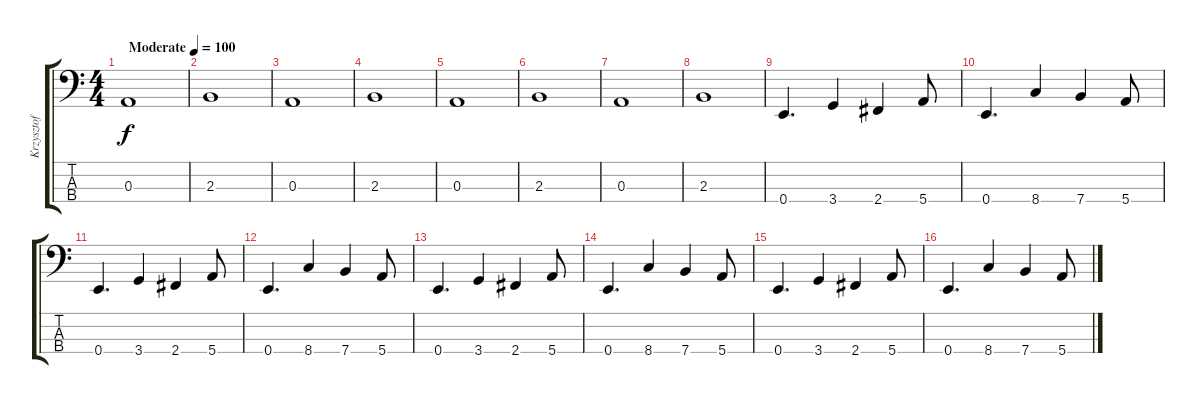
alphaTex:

\track ("Krzysztof Oset" "Krzysztof ") {instrument electricbassfinger}
\staff {score tabs}
\tuning (G2 D2 A1 E1) {hide}
\ts (4 4)
\tempo (100 "Moderate")
\clef f4
\ks c
0.3.1{dy f instrument electricbassfinger} |
2.3.1 |
0.3.1 |
2.3.1 |
0.3.1 |
2.3.1 |
0.3.1 |
2.3.1 |
0.4.4{d} 3.4.4 2.4.4 5.4.8 |
0.4.4{d} 8.4.4 7.4.4 5.4.8 |
0.4.4{d} 3.4.4 2.4.4 5.4.8 |
0.4.4{d} 8.4.4 7.4.4 5.4.8 |
0.4.4{d} 3.4.4 2.4.4 5.4.8 |
0.4.4{d} 8.4.4 7.4.4 5.4.8 |
0.4.4{d} 3.4.4 2.4.4 5.4.8 |
0.4.4{d} 8.4.4 7.4.4 5.4.8
